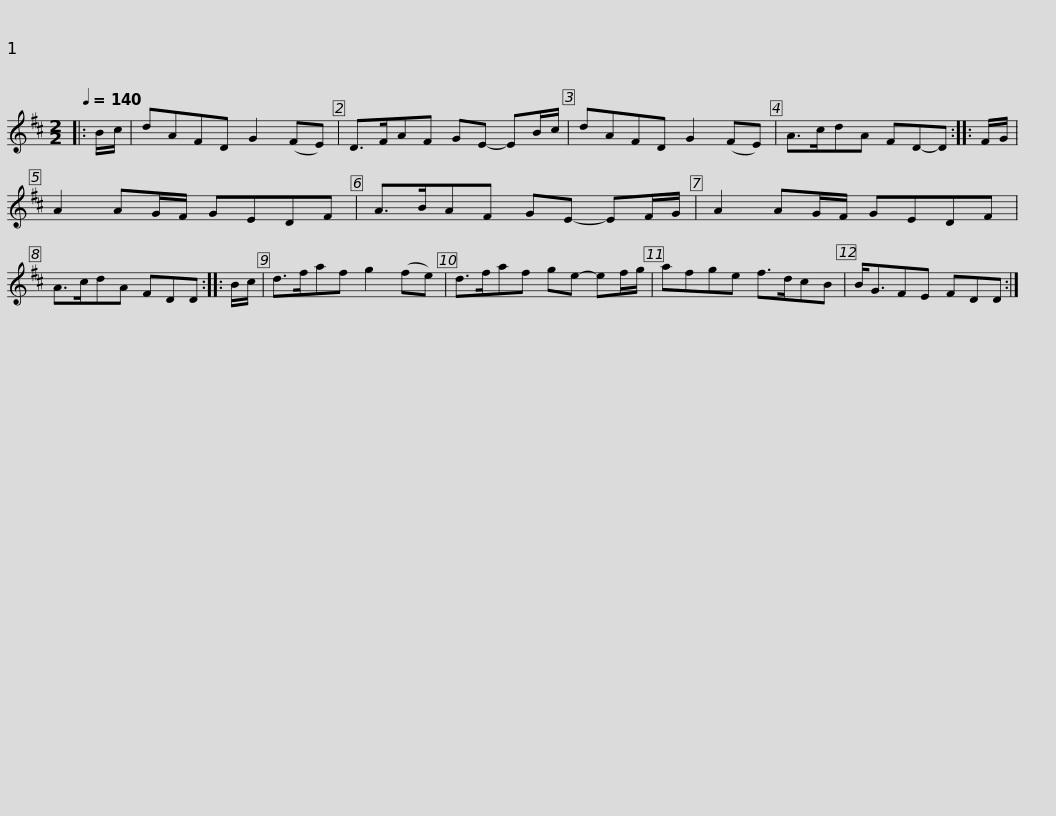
X:1
L:1/8
Q:1/4=140
M:2/2
I:linebreak $
K:D
V:1 treble
V:1
|: B/c/ | dAFD G2 (FE) | D>FAF GE- EB/c/ | dAFD G2 (FE) | A>cdA FD-D :: %5
 F/G/ |$ A2 AG/F/ GEDF | A>BAF GE- EF/G/ | A2 AG/F/ GEDF | A>cdA FDD :: %10
 B/c/ | d>faf g2 (fe) |$ d>faf ge- ef/g/ | afge f>dcB | B<GFE FDD :| %15
